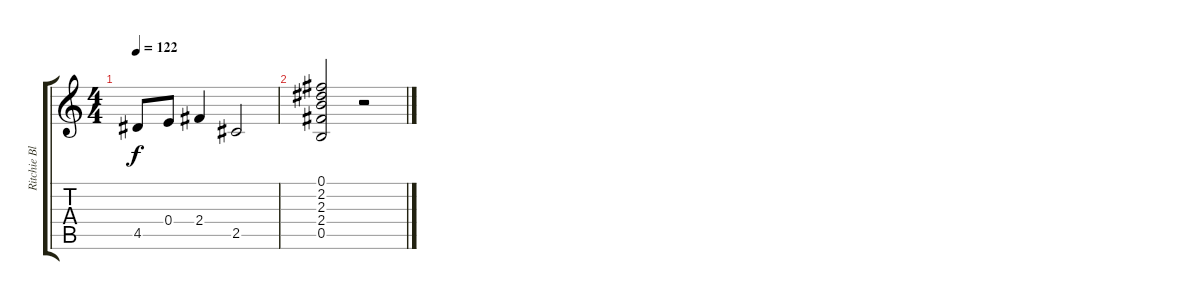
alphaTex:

\track ("Ritchie Blackmore" "Ritchie Bl") {instrument acousticguitarsteel}
\staff {score tabs}
\tuning (Gb4 Db4 A3 E3 B2 Gb2) {hide}
\ts (4 4)
\tempo 122
\clef g2
\ks c
4.5.8{dy f} 0.4.8 2.4.4 2.5.2 |
(0.1 2.2 2.3 2.4 0.5).2 r.2
